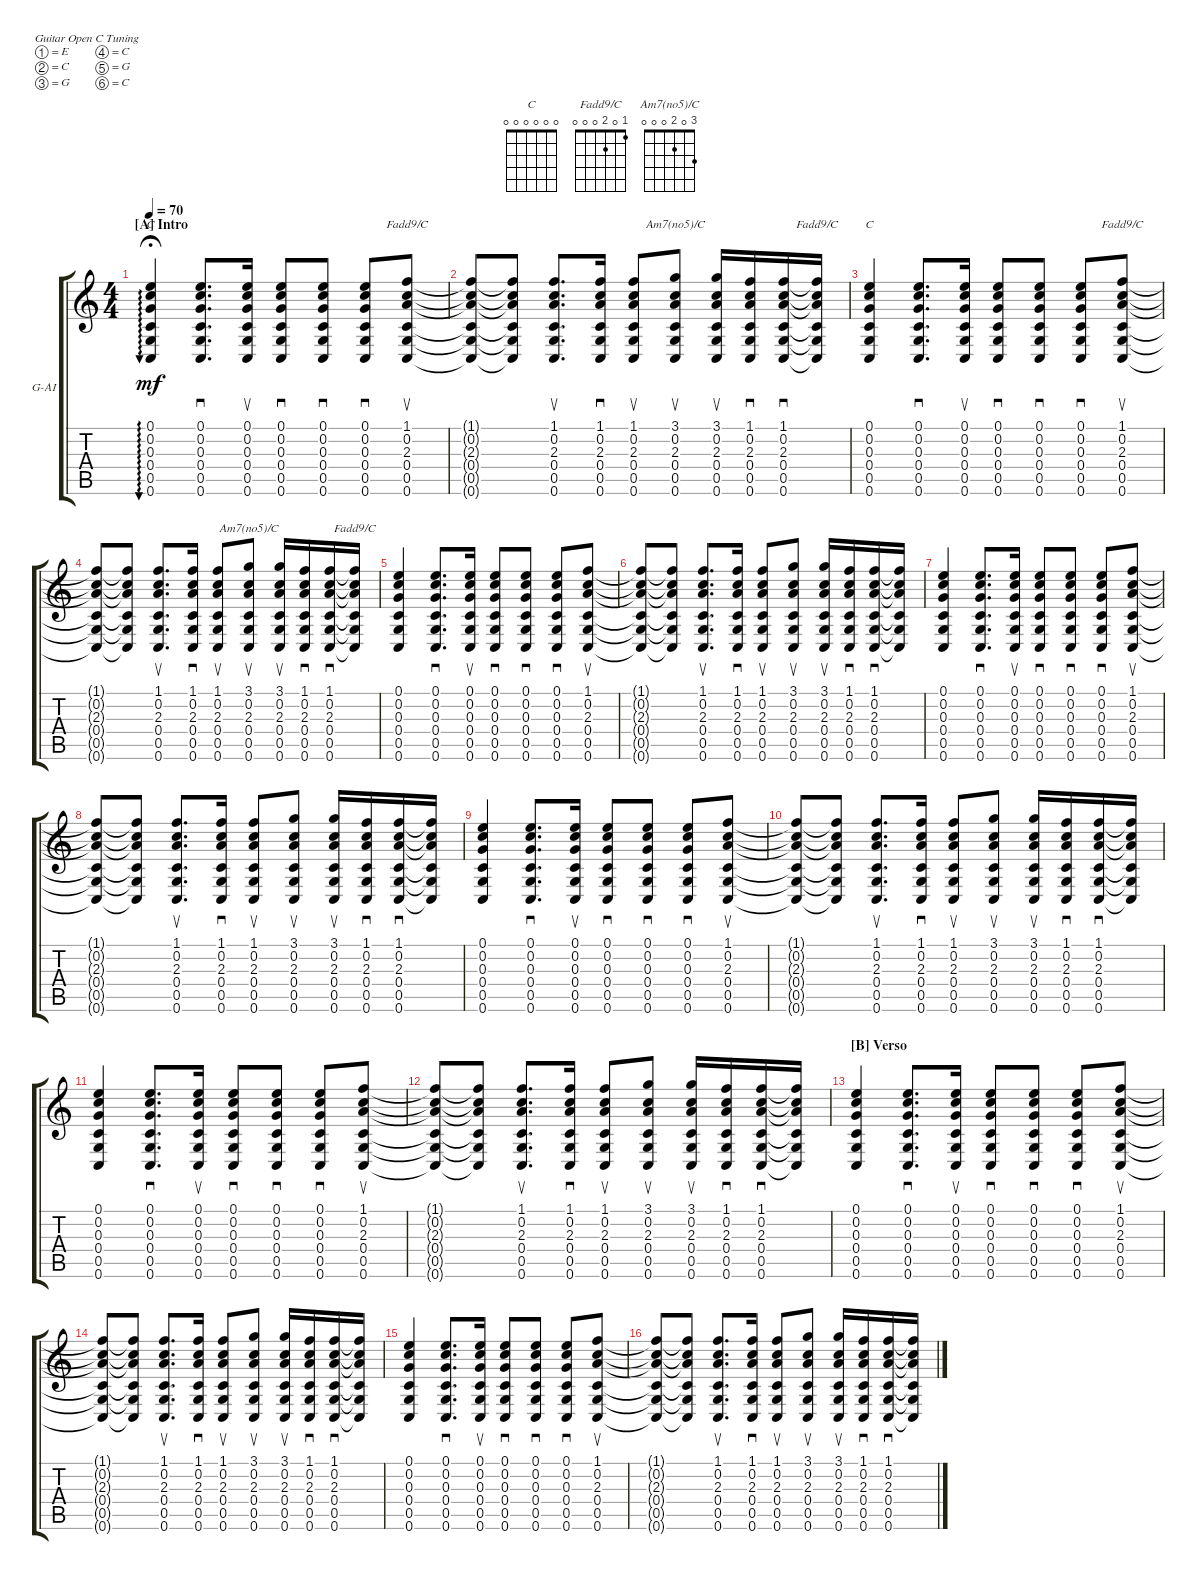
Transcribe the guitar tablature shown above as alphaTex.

\defaultSystemsLayout 4
\bracketExtendMode groupsimilarinstruments
\firstSystemTrackNameOrientation horizontal
\otherSystemsTrackNameOrientation horizontal
\track ("Guitar Acustic I" "G-AI") {multiBarRest instrument acousticguitarsteel}
\staff {score tabs}
\tuning (E4 C4 G3 C3 G2 C2)
\chord ("C" 0 0 0 0 0 0)
\chord ("Fadd9/C" 1 0 2 0 0 0)
\chord ("Am7(no5)/C" 3 0 2 0 0 0)
\ts (4 4)
\section ("A" "Intro")
\tempo 70
\clef g2
\ks c
(0.6 0.5 0.4 0.3 0.2 0.1).4{au 0 ch "C" dy mf fermata (medium 0.5) instrument acousticguitarsteel} (0.6 0.5 0.4 0.3 0.2 0.1).8{d sd} (0.6 0.5 0.4 0.3 0.2 0.1).16{su} (0.6 0.5 0.4 0.3 0.2 0.1).8{sd} (0.6 0.5 0.4 0.3 0.2 0.1).8{sd} (0.6 0.5 0.4 0.3 0.2 0.1).8{sd} (0.6 0.5 0.4 2.3 0.2 1.1).8{su ch "Fadd9/C"} |
(0.6{t} 0.5{t} 0.4{t} 2.3{t} 0.2{t} 1.1{t}).8 (0.6{t} 0.5{t} 0.4{t} 2.3{t} 0.2{t} 1.1{t}).8 (0.6 0.5 0.4 2.3 0.2 1.1).8{d su} (0.6 0.5 0.4 2.3 0.2 1.1).16{sd} (0.6 0.5 0.4 2.3 0.2 1.1).8{su} (0.6 0.5 0.4 2.3 0.2 3.1).8{su ch "Am7(no5)/C"} (0.6 0.5 0.4 2.3 0.2 3.1).16{su} (0.6 0.5 0.4 2.3 0.2 1.1).16{sd} (0.6 0.5 0.4 2.3 0.2 1.1).16{sd} (0.6{t} 0.5{t} 0.4{t} 2.3{t} 0.2{t} 1.1{t}).16{ch "Fadd9/C"} |
(0.6 0.5 0.4 0.3 0.2 0.1).4{ch "C"} (0.6 0.5 0.4 0.3 0.2 0.1).8{d sd} (0.6 0.5 0.4 0.3 0.2 0.1).16{su} (0.6 0.5 0.4 0.3 0.2 0.1).8{sd} (0.6 0.5 0.4 0.3 0.2 0.1).8{sd} (0.6 0.5 0.4 0.3 0.2 0.1).8{sd} (0.6 0.5 0.4 2.3 0.2 1.1).8{su ch "Fadd9/C"} |
(0.6{t} 0.5{t} 0.4{t} 2.3{t} 0.2{t} 1.1{t}).8 (0.6{t} 0.5{t} 0.4{t} 2.3{t} 0.2{t} 1.1{t}).8 (0.6 0.5 0.4 2.3 0.2 1.1).8{d su} (0.6 0.5 0.4 2.3 0.2 1.1).16{sd} (0.6 0.5 0.4 2.3 0.2 1.1).8{su} (0.6 0.5 0.4 2.3 0.2 3.1).8{su ch "Am7(no5)/C"} (0.6 0.5 0.4 2.3 0.2 3.1).16{su} (0.6 0.5 0.4 2.3 0.2 1.1).16{sd} (0.6 0.5 0.4 2.3 0.2 1.1).16{sd} (0.6{t} 0.5{t} 0.4{t} 2.3{t} 0.2{t} 1.1{t}).16{ch "Fadd9/C"} |
(0.6 0.5 0.4 0.3 0.2 0.1).4 (0.6 0.5 0.4 0.3 0.2 0.1).8{d sd} (0.6 0.5 0.4 0.3 0.2 0.1).16{su} (0.6 0.5 0.4 0.3 0.2 0.1).8{sd} (0.6 0.5 0.4 0.3 0.2 0.1).8{sd} (0.6 0.5 0.4 0.3 0.2 0.1).8{sd} (0.6 0.5 0.4 2.3 0.2 1.1).8{su} |
(0.6{t} 0.5{t} 0.4{t} 2.3{t} 0.2{t} 1.1{t}).8 (0.6{t} 0.5{t} 0.4{t} 2.3{t} 0.2{t} 1.1{t}).8 (0.6 0.5 0.4 2.3 0.2 1.1).8{d su} (0.6 0.5 0.4 2.3 0.2 1.1).16{sd} (0.6 0.5 0.4 2.3 0.2 1.1).8{su} (0.6 0.5 0.4 2.3 0.2 3.1).8{su} (0.6 0.5 0.4 2.3 0.2 3.1).16{su} (0.6 0.5 0.4 2.3 0.2 1.1).16{sd} (0.6 0.5 0.4 2.3 0.2 1.1).16{sd} (0.6{t} 0.5{t} 0.4{t} 2.3{t} 0.2{t} 1.1{t}).16 |
(0.6 0.5 0.4 0.3 0.2 0.1).4 (0.6 0.5 0.4 0.3 0.2 0.1).8{d sd} (0.6 0.5 0.4 0.3 0.2 0.1).16{su} (0.6 0.5 0.4 0.3 0.2 0.1).8{sd} (0.6 0.5 0.4 0.3 0.2 0.1).8{sd} (0.6 0.5 0.4 0.3 0.2 0.1).8{sd} (0.6 0.5 0.4 2.3 0.2 1.1).8{su} |
(0.6{t} 0.5{t} 0.4{t} 2.3{t} 0.2{t} 1.1{t}).8 (0.6{t} 0.5{t} 0.4{t} 2.3{t} 0.2{t} 1.1{t}).8 (0.6 0.5 0.4 2.3 0.2 1.1).8{d su} (0.6 0.5 0.4 2.3 0.2 1.1).16{sd} (0.6 0.5 0.4 2.3 0.2 1.1).8{su} (0.6 0.5 0.4 2.3 0.2 3.1).8{su} (0.6 0.5 0.4 2.3 0.2 3.1).16{su} (0.6 0.5 0.4 2.3 0.2 1.1).16{sd} (0.6 0.5 0.4 2.3 0.2 1.1).16{sd} (0.6{t} 0.5{t} 0.4{t} 2.3{t} 0.2{t} 1.1{t}).16 |
(0.6 0.5 0.4 0.3 0.2 0.1).4 (0.6 0.5 0.4 0.3 0.2 0.1).8{d sd} (0.6 0.5 0.4 0.3 0.2 0.1).16{su} (0.6 0.5 0.4 0.3 0.2 0.1).8{sd} (0.6 0.5 0.4 0.3 0.2 0.1).8{sd} (0.6 0.5 0.4 0.3 0.2 0.1).8{sd} (0.6 0.5 0.4 2.3 0.2 1.1).8{su} |
(0.6{t} 0.5{t} 0.4{t} 2.3{t} 0.2{t} 1.1{t}).8 (0.6{t} 0.5{t} 0.4{t} 2.3{t} 0.2{t} 1.1{t}).8 (0.6 0.5 0.4 2.3 0.2 1.1).8{d su} (0.6 0.5 0.4 2.3 0.2 1.1).16{sd} (0.6 0.5 0.4 2.3 0.2 1.1).8{su} (0.6 0.5 0.4 2.3 0.2 3.1).8{su} (0.6 0.5 0.4 2.3 0.2 3.1).16{su} (0.6 0.5 0.4 2.3 0.2 1.1).16{sd} (0.6 0.5 0.4 2.3 0.2 1.1).16{sd} (0.6{t} 0.5{t} 0.4{t} 2.3{t} 0.2{t} 1.1{t}).16 |
(0.6 0.5 0.4 0.3 0.2 0.1).4 (0.6 0.5 0.4 0.3 0.2 0.1).8{d sd} (0.6 0.5 0.4 0.3 0.2 0.1).16{su} (0.6 0.5 0.4 0.3 0.2 0.1).8{sd} (0.6 0.5 0.4 0.3 0.2 0.1).8{sd} (0.6 0.5 0.4 0.3 0.2 0.1).8{sd} (0.6 0.5 0.4 2.3 0.2 1.1).8{su} |
(0.6{t} 0.5{t} 0.4{t} 2.3{t} 0.2{t} 1.1{t}).8 (0.6{t} 0.5{t} 0.4{t} 2.3{t} 0.2{t} 1.1{t}).8 (0.6 0.5 0.4 2.3 0.2 1.1).8{d su} (0.6 0.5 0.4 2.3 0.2 1.1).16{sd} (0.6 0.5 0.4 2.3 0.2 1.1).8{su} (0.6 0.5 0.4 2.3 0.2 3.1).8{su} (0.6 0.5 0.4 2.3 0.2 3.1).16{su} (0.6 0.5 0.4 2.3 0.2 1.1).16{sd} (0.6 0.5 0.4 2.3 0.2 1.1).16{sd} (0.6{t} 0.5{t} 0.4{t} 2.3{t} 0.2{t} 1.1{t}).16 |
\section ("B" "Verso")
(0.6 0.5 0.4 0.3 0.2 0.1).4 (0.6 0.5 0.4 0.3 0.2 0.1).8{d sd} (0.6 0.5 0.4 0.3 0.2 0.1).16{su} (0.6 0.5 0.4 0.3 0.2 0.1).8{sd} (0.6 0.5 0.4 0.3 0.2 0.1).8{sd} (0.6 0.5 0.4 0.3 0.2 0.1).8{sd} (0.6 0.5 0.4 2.3 0.2 1.1).8{su} |
(0.6{t} 0.5{t} 0.4{t} 2.3{t} 0.2{t} 1.1{t}).8 (0.6{t} 0.5{t} 0.4{t} 2.3{t} 0.2{t} 1.1{t}).8 (0.6 0.5 0.4 2.3 0.2 1.1).8{d su} (0.6 0.5 0.4 2.3 0.2 1.1).16{sd} (0.6 0.5 0.4 2.3 0.2 1.1).8{su} (0.6 0.5 0.4 2.3 0.2 3.1).8{su} (0.6 0.5 0.4 2.3 0.2 3.1).16{su} (0.6 0.5 0.4 2.3 0.2 1.1).16{sd} (0.6 0.5 0.4 2.3 0.2 1.1).16{sd} (0.6{t} 0.5{t} 0.4{t} 2.3{t} 0.2{t} 1.1{t}).16 |
(0.6 0.5 0.4 0.3 0.2 0.1).4 (0.6 0.5 0.4 0.3 0.2 0.1).8{d sd} (0.6 0.5 0.4 0.3 0.2 0.1).16{su} (0.6 0.5 0.4 0.3 0.2 0.1).8{sd} (0.6 0.5 0.4 0.3 0.2 0.1).8{sd} (0.6 0.5 0.4 0.3 0.2 0.1).8{sd} (0.6 0.5 0.4 2.3 0.2 1.1).8{su} |
(0.6{t} 0.5{t} 0.4{t} 2.3{t} 0.2{t} 1.1{t}).8 (0.6{t} 0.5{t} 0.4{t} 2.3{t} 0.2{t} 1.1{t}).8 (0.6 0.5 0.4 2.3 0.2 1.1).8{d su} (0.6 0.5 0.4 2.3 0.2 1.1).16{sd} (0.6 0.5 0.4 2.3 0.2 1.1).8{su} (0.6 0.5 0.4 2.3 0.2 3.1).8{su} (0.6 0.5 0.4 2.3 0.2 3.1).16{su} (0.6 0.5 0.4 2.3 0.2 1.1).16{sd} (0.6 0.5 0.4 2.3 0.2 1.1).16{sd} (0.6{t} 0.5{t} 0.4{t} 2.3{t} 0.2{t} 1.1{t}).16
